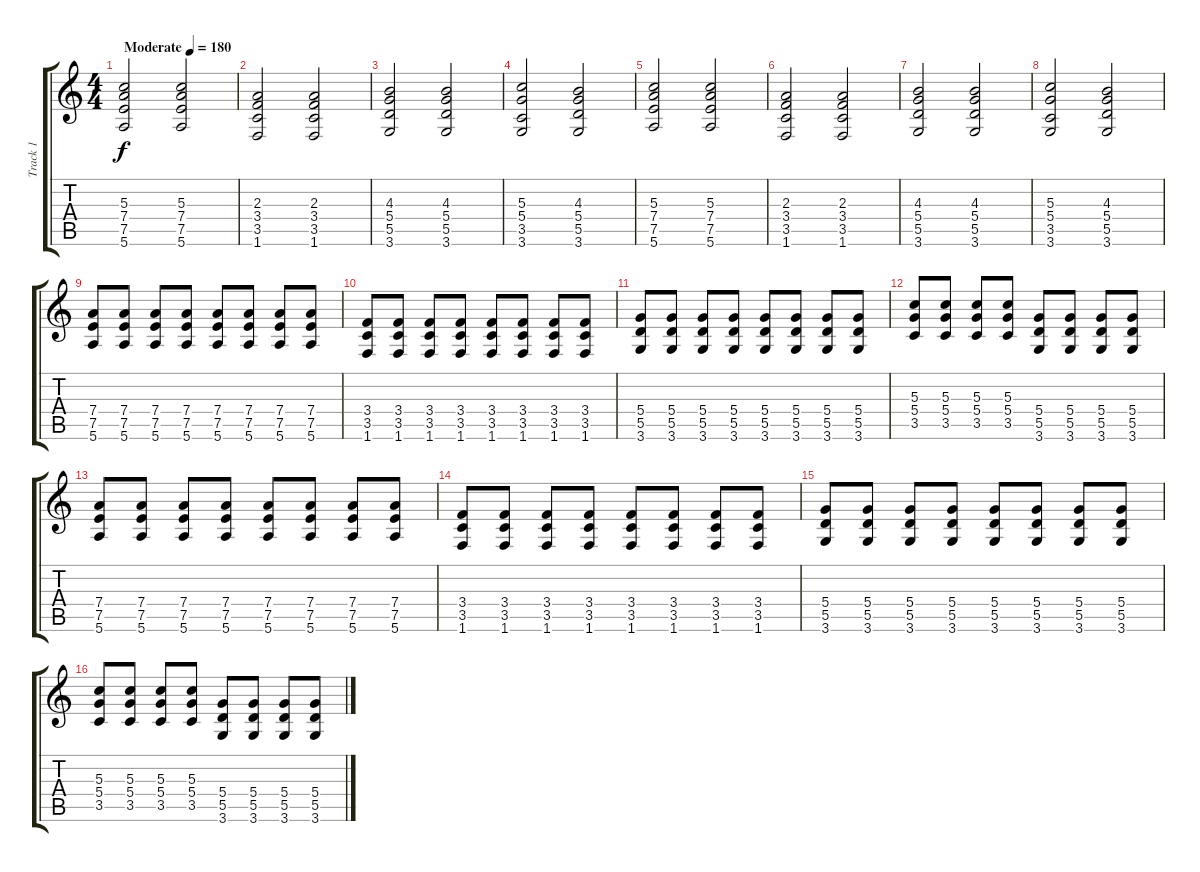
\track ("Track 1" "Track 1") {instrument distortionguitar}
\staff {score tabs}
\tuning (E4 B3 G3 D3 A2 E2) {hide}
\ts (4 4)
\tempo (180 "Moderate")
\clef g2
\ks c
(5.3 7.4 7.5 5.6).2{dy f instrument distortionguitar} (5.3 7.4 7.5 5.6).2 |
(2.3 3.4 3.5 1.6).2 (2.3 3.4 3.5 1.6).2 |
(4.3 5.4 5.5 3.6).2 (4.3 5.4 5.5 3.6).2 |
(5.3 5.4 3.5 3.6).2 (4.3 5.4 5.5 3.6).2 |
(5.3 7.4 7.5 5.6).2 (5.3 7.4 7.5 5.6).2 |
(2.3 3.4 3.5 1.6).2 (2.3 3.4 3.5 1.6).2 |
(4.3 5.4 5.5 3.6).2 (4.3 5.4 5.5 3.6).2 |
(5.3 5.4 3.5 3.6).2 (4.3 5.4 5.5 3.6).2 |
(7.4 7.5 5.6).8 (7.4 7.5 5.6).8 (7.4 7.5 5.6).8 (7.4 7.5 5.6).8 (7.4 7.5 5.6).8 (7.4 7.5 5.6).8 (7.4 7.5 5.6).8 (7.4 7.5 5.6).8 |
(3.4 3.5 1.6).8 (3.4 3.5 1.6).8 (3.4 3.5 1.6).8 (3.4 3.5 1.6).8 (3.4 3.5 1.6).8 (3.4 3.5 1.6).8 (3.4 3.5 1.6).8 (3.4 3.5 1.6).8 |
(5.4 5.5 3.6).8 (5.4 5.5 3.6).8 (5.4 5.5 3.6).8 (5.4 5.5 3.6).8 (5.4 5.5 3.6).8 (5.4 5.5 3.6).8 (5.4 5.5 3.6).8 (5.4 5.5 3.6).8 |
(5.3 5.4 3.5).8 (5.3 5.4 3.5).8 (5.3 5.4 3.5).8 (5.3 5.4 3.5).8 (5.4 5.5 3.6).8 (5.4 5.5 3.6).8 (5.4 5.5 3.6).8 (5.4 5.5 3.6).8 |
(7.4 7.5 5.6).8 (7.4 7.5 5.6).8 (7.4 7.5 5.6).8 (7.4 7.5 5.6).8 (7.4 7.5 5.6).8 (7.4 7.5 5.6).8 (7.4 7.5 5.6).8 (7.4 7.5 5.6).8 |
(3.4 3.5 1.6).8 (3.4 3.5 1.6).8 (3.4 3.5 1.6).8 (3.4 3.5 1.6).8 (3.4 3.5 1.6).8 (3.4 3.5 1.6).8 (3.4 3.5 1.6).8 (3.4 3.5 1.6).8 |
(5.4 5.5 3.6).8 (5.4 5.5 3.6).8 (5.4 5.5 3.6).8 (5.4 5.5 3.6).8 (5.4 5.5 3.6).8 (5.4 5.5 3.6).8 (5.4 5.5 3.6).8 (5.4 5.5 3.6).8 |
(5.3 5.4 3.5).8 (5.3 5.4 3.5).8 (5.3 5.4 3.5).8 (5.3 5.4 3.5).8 (5.4 5.5 3.6).8 (5.4 5.5 3.6).8 (5.4 5.5 3.6).8 (5.4 5.5 3.6).8
